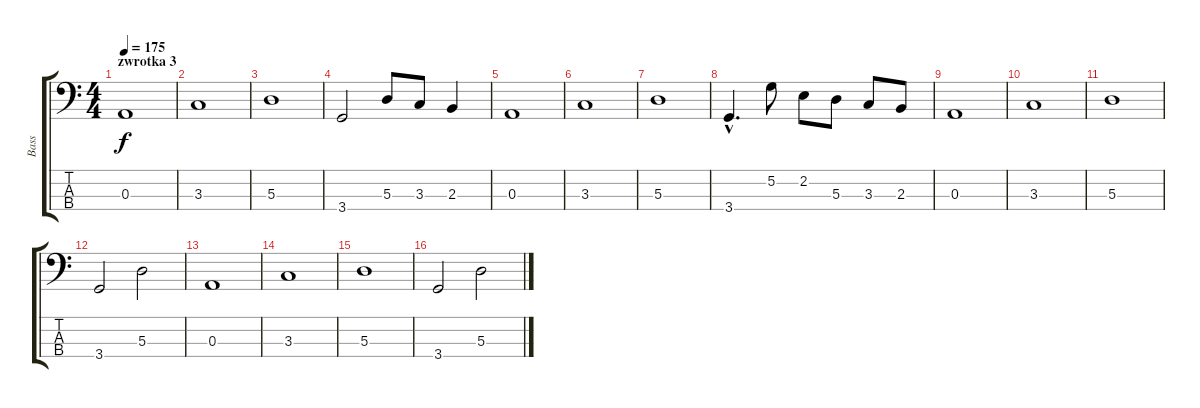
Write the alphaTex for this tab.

\track ("Bass" "Bass") {instrument electricbassfinger}
\staff {score tabs}
\tuning (G2 D2 A1 E1) {hide}
\ts (4 4)
\section ("" "zwrotka 3")
\tempo 175
\clef f4
\ks c
0.3.1{dy f} |
3.3.1 |
5.3.1 |
3.4.2 5.3.8 3.3.8 2.3.4 |
0.3.1 |
3.3.1 |
5.3.1 |
3.4{hac}.4{d} 5.2.8 2.2.8 5.3.8 3.3.8 2.3.8 |
0.3.1 |
3.3.1 |
5.3.1 |
3.4.2 5.3.2 |
0.3.1 |
3.3.1 |
5.3.1 |
3.4.2 5.3.2
